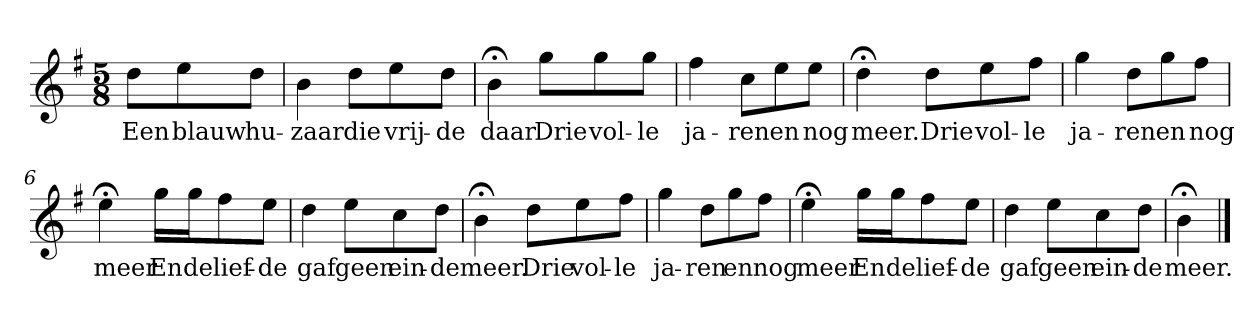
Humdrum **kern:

**kern	**text
*part1	*part1
*staff1	*staff1
*k[f#]	*
*G:	*
*M5/8	*
*MM120	*
=	=
8ddL	Een
8ee	blauw
8ddJ	hu-
=1	=1
4b	-zaar
8ddL	die
8ee	vrij-
8ddJ	-de
=2	=2
4b;<	daar
8ggL	Drie
8gg	vol-
8ggJ	-le
=3	=3
4ff#	ja-
8ccL	-ren
8ee	en
8eeJ	nog
=4	=4
4dd;<	meer.
8ddL	Drie
8ee	vol-
8ff#J	-le
=5	=5
4gg	ja-
8ddL	-ren
8gg	en
8ff#J	nog
=6	=6
4ee;<	meer
16ggLL	En
16ggJ	de
8ff#	lief-
8eeJ	-de
=7	=7
4dd	gaf
8eeL	geen
8cc	ein-
8ddJ	-de
=8	=8
4b;<	meer.
8ddL	Drie
8ee	vol-
8ff#J	-le
=9	=9
4gg	ja-
8ddL	-ren
8gg	en
8ff#J	nog
=10	=10
4ee;<	meer
16ggLL	En
16ggJ	de
8ff#	lief-
8eeJ	-de
=11	=11
4dd	gaf
8eeL	geen
8cc	ein-
8ddJ	-de
=12	=12
4b;<	meer.
==	==
*-	*-
